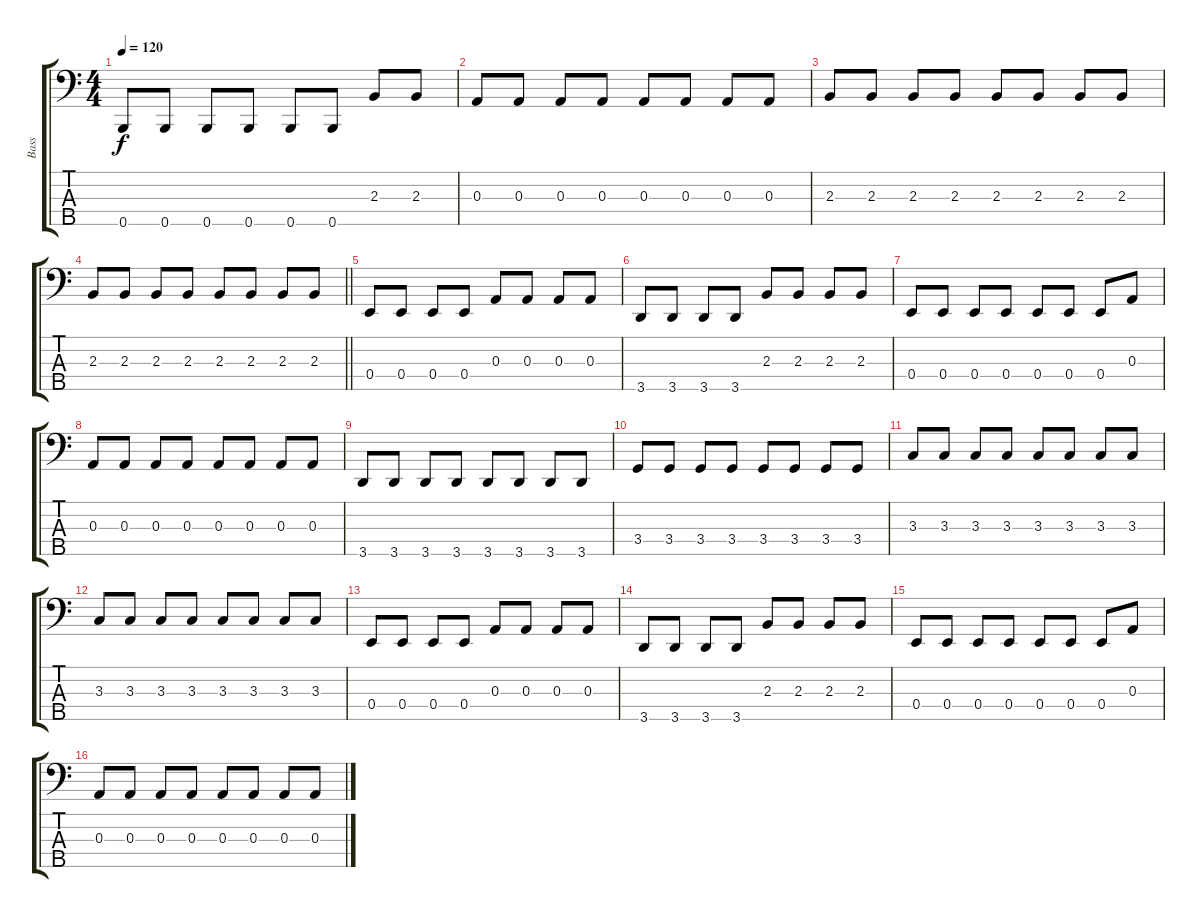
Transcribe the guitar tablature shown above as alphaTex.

\track ("Bass" "Bass") {instrument electricbassfinger}
\staff {score tabs}
\tuning (G2 D2 A1 E1 B0) {hide}
\ts (4 4)
\tempo 120
\clef f4
\ks c
0.5.8{dy f} 0.5.8 0.5.8 0.5.8 0.5.8 0.5.8 2.3.8 2.3.8 |
0.3.8 0.3.8 0.3.8 0.3.8 0.3.8 0.3.8 0.3.8 0.3.8 |
2.3.8 2.3.8 2.3.8 2.3.8 2.3.8 2.3.8 2.3.8 2.3.8 |
\barLineRight lightlight
2.3.8 2.3.8 2.3.8 2.3.8 2.3.8 2.3.8 2.3.8 2.3.8 |
0.4.8 0.4.8 0.4.8 0.4.8 0.3.8 0.3.8 0.3.8 0.3.8 |
3.5.8 3.5.8 3.5.8 3.5.8 2.3.8 2.3.8 2.3.8 2.3.8 |
0.4.8 0.4.8 0.4.8 0.4.8 0.4.8 0.4.8 0.4.8 0.3.8 |
0.3.8 0.3.8 0.3.8 0.3.8 0.3.8 0.3.8 0.3.8 0.3.8 |
3.5.8 3.5.8 3.5.8 3.5.8 3.5.8 3.5.8 3.5.8 3.5.8 |
3.4.8 3.4.8 3.4.8 3.4.8 3.4.8 3.4.8 3.4.8 3.4.8 |
3.3.8 3.3.8 3.3.8 3.3.8 3.3.8 3.3.8 3.3.8 3.3.8 |
3.3.8 3.3.8 3.3.8 3.3.8 3.3.8 3.3.8 3.3.8 3.3.8 |
0.4.8 0.4.8 0.4.8 0.4.8 0.3.8 0.3.8 0.3.8 0.3.8 |
3.5.8 3.5.8 3.5.8 3.5.8 2.3.8 2.3.8 2.3.8 2.3.8 |
0.4.8 0.4.8 0.4.8 0.4.8 0.4.8 0.4.8 0.4.8 0.3.8 |
0.3.8 0.3.8 0.3.8 0.3.8 0.3.8 0.3.8 0.3.8 0.3.8
